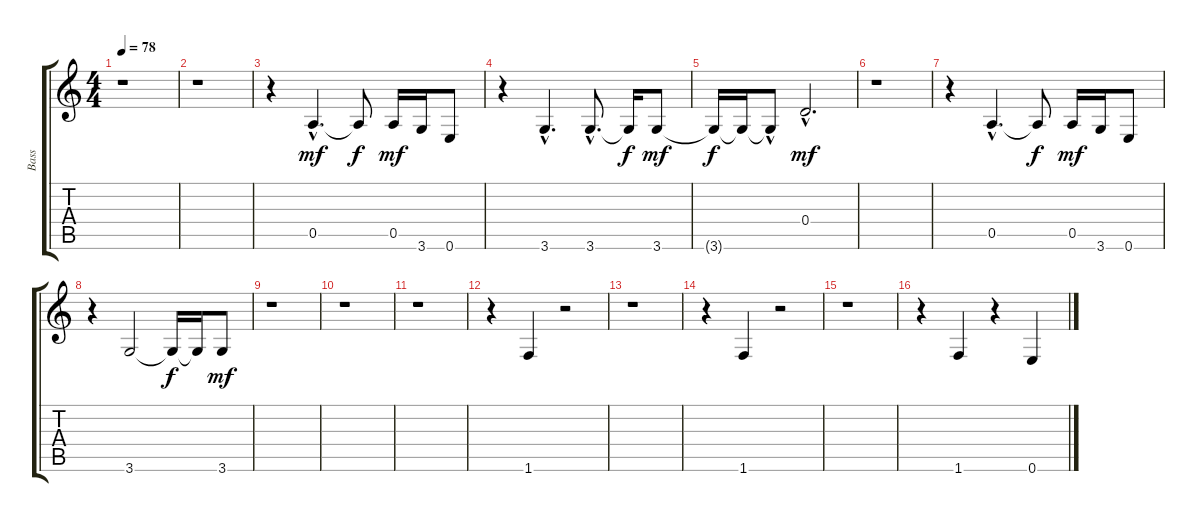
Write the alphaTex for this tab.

\track ("Bass" "Bass") {instrument electricbassfinger}
\staff {score tabs}
\tuning (E4 B3 G3 D3 A2 E2) {hide}
\ts (4 4)
\tempo 78
\clef g2
\ks c
r.1{dy mf} |
r.1 |
r.4 0.5{hac}.4{d} 0.5{t}.8{dy f} 0.5.16{dy mf} 3.6.16 0.6.8 |
r.4 3.6{hac}.4{d} 3.6{hac}.8{d} 3.6{t}.16{dy f} 3.6.8{dy mf} |
3.6{t}.16{dy f} 3.6{t}.16 3.6{hac t}.8 0.4{hac}.2{d dy mf} |
r.1 |
r.4 0.5{hac}.4{d} 0.5{t}.8{dy f} 0.5.16{dy mf} 3.6.16 0.6.8 |
r.4 3.6.2 3.6{t}.16{dy f} 3.6{t}.16 3.6.8{dy mf} |
r.1 |
r.1 |
r.1 |
r.4 1.6.4 r.2 |
r.1 |
r.4 1.6.4 r.2 |
r.1 |
r.4 1.6.4 r.4 0.6.4
